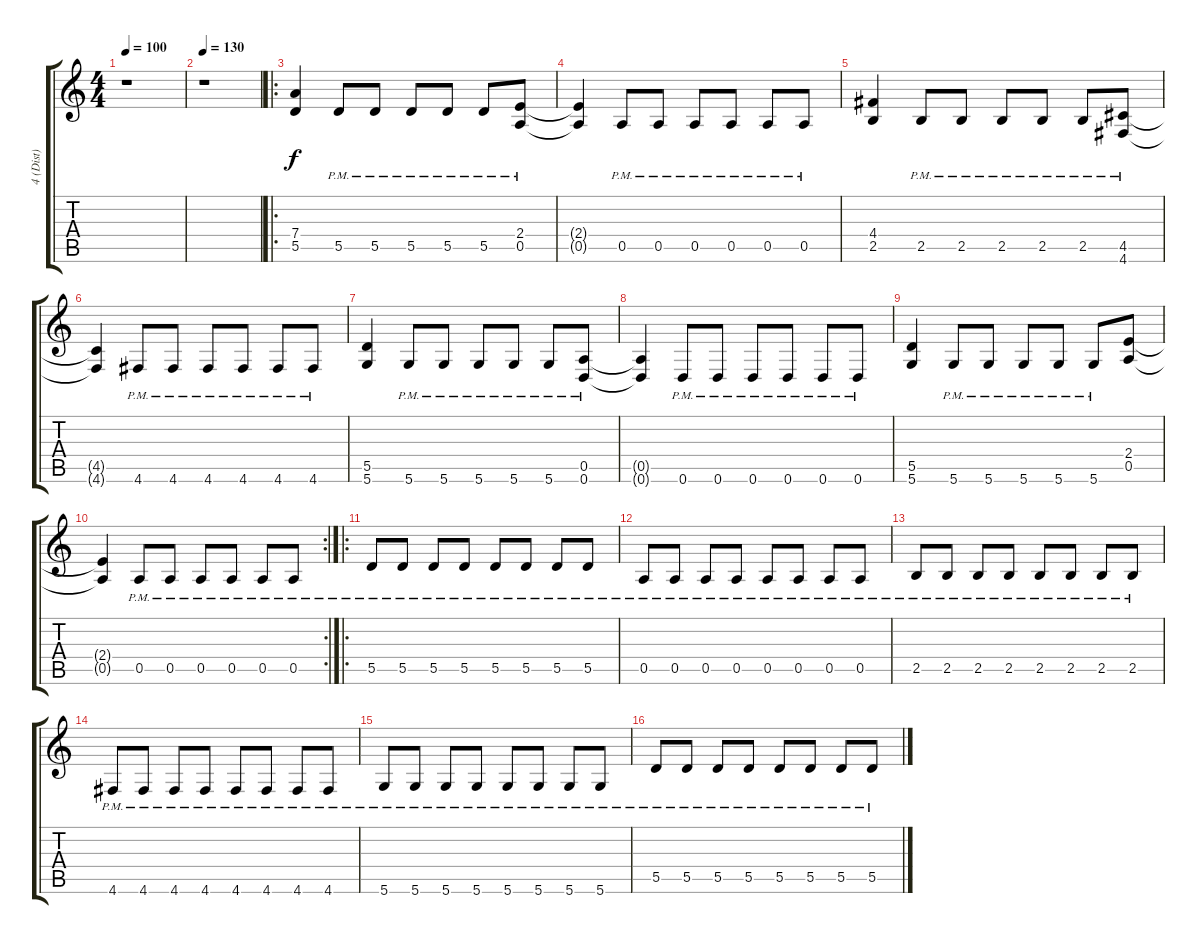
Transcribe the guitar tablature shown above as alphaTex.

\track ("4 (Dist)" "4 (Dist)") {instrument distortionguitar}
\staff {score tabs}
\tuning (E4 B3 G3 D3 A2 D2) {hide}
\ts (4 4)
\tempo 100
\clef g2
\ks c
r.1{dy f} |
\tempo 130
r.1 |
\ro
(7.4 5.5).4 5.5{pm}.8 5.5{pm}.8 5.5{pm}.8 5.5{pm}.8 5.5{pm}.8 (2.4{pm} 0.5{pm}).8 |
(2.4{t} 0.5{t}).4 0.5{pm}.8 0.5{pm}.8 0.5{pm}.8 0.5{pm}.8 0.5{pm}.8 0.5{pm}.8 |
(4.4 2.5).4 2.5{pm}.8 2.5{pm}.8 2.5{pm}.8 2.5{pm}.8 2.5{pm}.8 (4.5{pm} 4.6{pm}).8 |
(4.5{t} 4.6{t}).4 4.6{pm}.8 4.6{pm}.8 4.6{pm}.8 4.6{pm}.8 4.6{pm}.8 4.6{pm}.8 |
(5.5 5.6).4 5.6{pm}.8 5.6{pm}.8 5.6{pm}.8 5.6{pm}.8 5.6{pm}.8 (0.5{pm} 0.6{pm}).8 |
(0.5{t} 0.6{t}).4 0.6{pm}.8 0.6{pm}.8 0.6{pm}.8 0.6{pm}.8 0.6{pm}.8 0.6{pm}.8 |
(5.5 5.6).4 5.6{pm}.8 5.6{pm}.8 5.6{pm}.8 5.6{pm}.8 5.6{pm}.8 (2.4 0.5).8 |
\rc 2
(2.4{t} 0.5{t}).4 0.5{pm}.8 0.5{pm}.8 0.5{pm}.8 0.5{pm}.8 0.5{pm}.8 0.5{pm}.8 |
\ro
5.5{pm}.8 5.5{pm}.8 5.5{pm}.8 5.5{pm}.8 5.5{pm}.8 5.5{pm}.8 5.5{pm}.8 5.5{pm}.8 |
0.5{pm}.8 0.5{pm}.8 0.5{pm}.8 0.5{pm}.8 0.5{pm}.8 0.5{pm}.8 0.5{pm}.8 0.5{pm}.8 |
2.5{pm}.8 2.5{pm}.8 2.5{pm}.8 2.5{pm}.8 2.5{pm}.8 2.5{pm}.8 2.5{pm}.8 2.5{pm}.8 |
4.6{pm}.8 4.6{pm}.8 4.6{pm}.8 4.6{pm}.8 4.6{pm}.8 4.6{pm}.8 4.6{pm}.8 4.6{pm}.8 |
5.6{pm}.8 5.6{pm}.8 5.6{pm}.8 5.6{pm}.8 5.6{pm}.8 5.6{pm}.8 5.6{pm}.8 5.6{pm}.8 |
5.5{pm}.8 5.5{pm}.8 5.5{pm}.8 5.5{pm}.8 5.5{pm}.8 5.5{pm}.8 5.5{pm}.8 5.5{pm}.8
